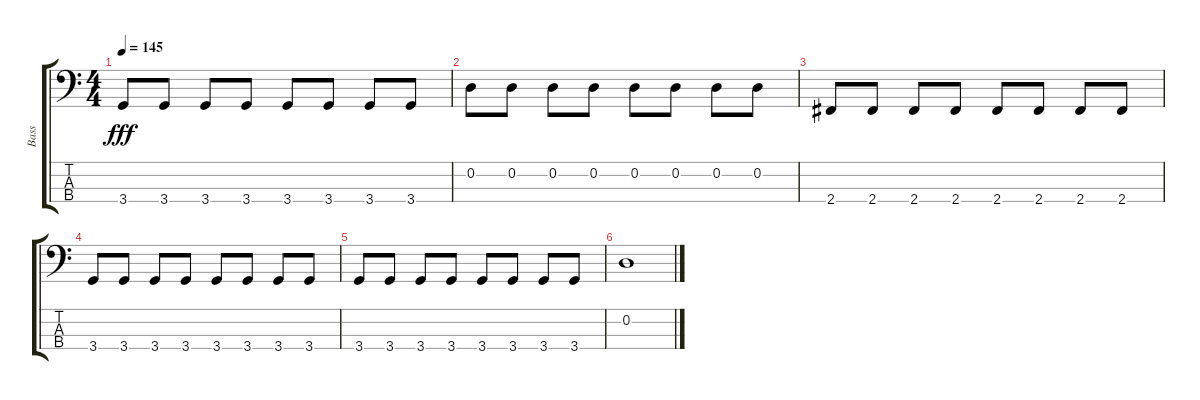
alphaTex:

\track ("Bass" "Bass") {instrument electricbasspick}
\staff {score tabs}
\tuning (G2 D2 A1 E1) {hide}
\ts (4 4)
\tempo 145
\clef f4
\ks c
3.4.8{dy fff} 3.4.8 3.4.8 3.4.8 3.4.8 3.4.8 3.4.8 3.4.8 |
0.2.8 0.2.8 0.2.8 0.2.8 0.2.8 0.2.8 0.2.8 0.2.8 |
2.4.8 2.4.8 2.4.8 2.4.8 2.4.8 2.4.8 2.4.8 2.4.8 |
3.4.8 3.4.8 3.4.8 3.4.8 3.4.8 3.4.8 3.4.8 3.4.8 |
3.4.8 3.4.8 3.4.8 3.4.8 3.4.8 3.4.8 3.4.8 3.4.8 |
0.2.1
